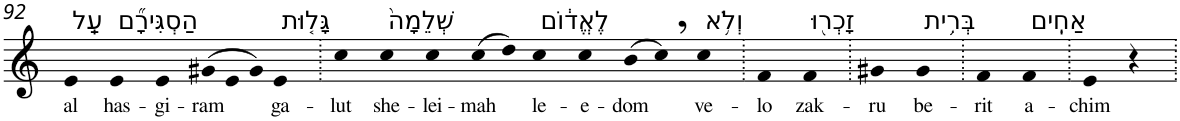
**kern	**text
*part1	*part1
*staff1	*staff1
*I"Piano	*
*I'Pno	*
!!LO:PB:g=z
*clefG2	*
*k[]	*
=92	=92
!LO:TX:a:t=עַֽל	!
!	!LO:LY:b
4e	al
!LO:TX:a:t=הַסְגִּירָ֞ם	!
!	!LO:LY:b
4e	has-
!	!LO:LY:b
4e	-gi-
!	!LO:LY:b
(>12g#X	-ram
12e	.
12g#)	.
!LO:TX:a:t=גָּל֤וּת	!
!	!LO:LY:b
4e	ga-
=93.	=93.
!	!LO:LY:b
4cc	-lut
!LO:TX:a:t=שְׁלֵמָה֙	!
!	!LO:LY:b
4cc	she-
!	!LO:LY:b
4cc	-lei-
!	!LO:LY:b
(>8cc	-mah
8dd)	.
!LO:TX:a:t=לֶאֱד֔וֹם	!
!	!LO:LY:b
4cc	le-
!	!LO:LY:b
4cc	-e-
!	!LO:LY:b
(>8b	-dom
8cc,)	.
!LO:TX:a:t=וְלֹ֥א	!
!	!LO:LY:b
4cc	ve-
=94.	=94.
!	!LO:LY:b
4f	-lo
!LO:TX:a:t=זָכְר֖וּ	!
!	!LO:LY:b
4f	zak-
=95.	=95.
!	!LO:LY:b
4g#X	-ru
!LO:TX:a:t=בְּרִ֥ית	!
!	!LO:LY:b
4g#	be-
=96.	=96.
!	!LO:LY:b
4f	-rit
!LO:TX:a:t=אַחִֽים	!
!	!LO:LY:b
4f	a-
=97.	=97.
!	!LO:LY:b
4e	-chim
4r	.
=.	=.
*-	*-
